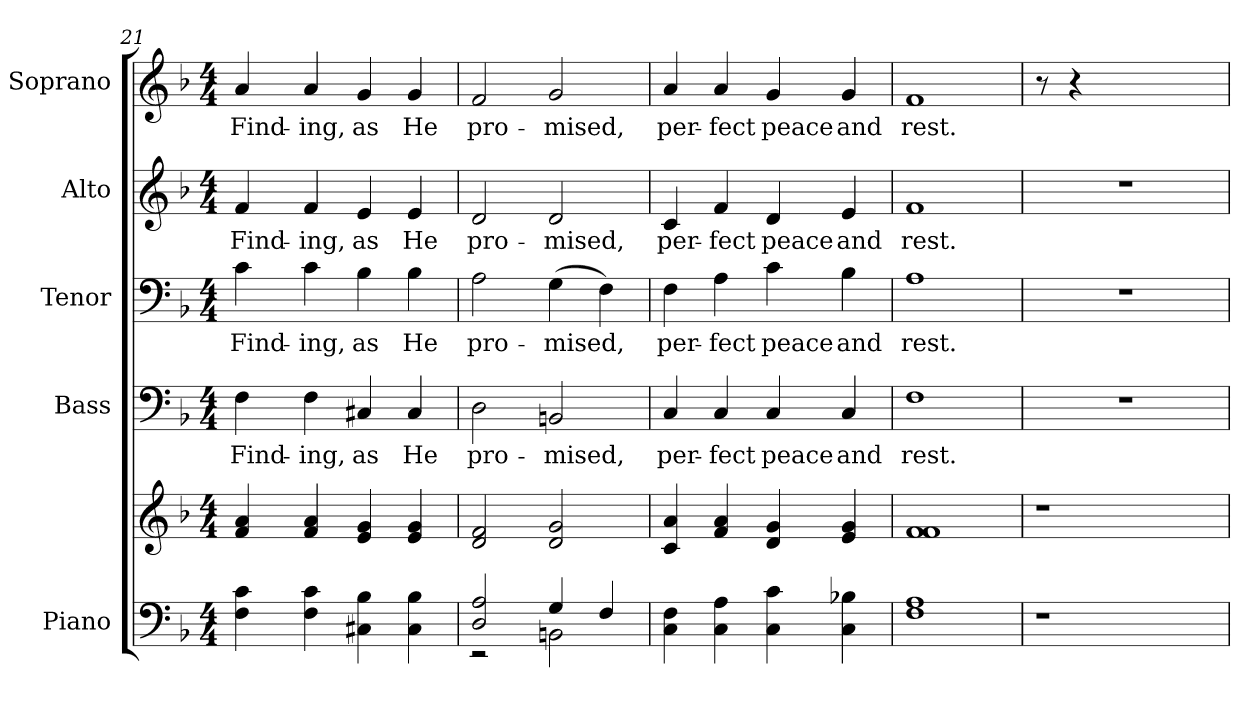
**kern	**kern	**kern	**text	**kern	**text	**kern	**text	**kern	**text
*part5	*part5	*part4	*part4	*part3	*part3	*part2	*part2	*part1	*part1
*staff6	*staff5	*staff4	*staff4	*staff3	*staff3	*staff2	*staff2	*staff1	*staff1
*I"Piano	*	*I"Bass	*	*I"Tenor	*	*I"Alto	*	*I"Soprano	*
*I'Pno.	*	*I'B.	*	*I'T.	*	*I'A.	*	*I'S.	*
!!LO:PB:g=z
*clefF4	*clefG2	*clefF4	*	*clefF4	*	*clefG2	*	*clefG2	*
*k[b-]	*k[b-]	*k[b-]	*	*k[b-]	*	*k[b-]	*	*k[b-]	*
*F:	*F:	*F:	*	*F:	*	*F:	*	*F:	*
*M4/4	*M4/4	*M4/4	*	*M4/4	*	*M4/4	*	*M4/4	*
=21	=21	=21	=21	=21	=21	=21	=21	=21	=21
!	!	!	!LO:LY:b:color=#000000	!	!	!	!	!	!
!	!	!	!	!	!LO:LY:b:color=#000000	!	!	!	!
!	!	!	!	!	!	!	!LO:LY:b:color=#000000	!	!
!	!	!	!	!	!	!	!	!	!LO:LY:b:color=#000000
4Fi\ 4ci	4fi/ 4ai	4Fi\	Find-	4ci\	Find-	4fi/	Find-	4ai/	Find-
!	!	!	!LO:LY:b:color=#000000	!	!	!	!	!	!
!	!	!	!	!	!LO:LY:b:color=#000000	!	!	!	!
!	!	!	!	!	!	!	!LO:LY:b:color=#000000	!	!
!	!	!	!	!	!	!	!	!	!LO:LY:b:color=#000000
4Fi\ 4ci	4fi/ 4ai	4Fi\	-ing,	4ci\	-ing,	4fi/	-ing,	4ai/	-ing,
!	!	!	!LO:LY:b:color=#000000	!	!	!	!	!	!
!	!	!	!	!	!LO:LY:b:color=#000000	!	!	!	!
!	!	!	!	!	!	!	!LO:LY:b:color=#000000	!	!
!	!	!	!	!	!	!	!	!	!LO:LY:b:color=#000000
4C#Xi\ 4B-i	4ei/ 4gi	4C#Xi/	as	4B-i\	as	4ei/	as	4gi/	as
!	!	!	!LO:LY:b:color=#000000	!	!	!	!	!	!
!	!	!	!	!	!LO:LY:b:color=#000000	!	!	!	!
!	!	!	!	!	!	!	!LO:LY:b:color=#000000	!	!
!	!	!	!	!	!	!	!	!	!LO:LY:b:color=#000000
4C#i\ 4B-i	4ei/ 4gi	4C#i/	He	4B-i\	He	4ei/	He	4gi/	He
=22	=22	=22	=22	=22	=22	=22	=22	=22	=22
*^	*	*	*	*	*	*	*	*	*
!	!	!	!	!LO:LY:b:color=#000000	!	!	!	!	!	!
!	!	!	!	!	!	!LO:LY:b:color=#000000	!	!	!	!
!	!	!	!	!	!	!	!	!LO:LY:b:color=#000000	!	!
!	!	!	!	!	!	!	!	!	!	!LO:LY:b:color=#000000
2Di/ 2Ai	2r	2di/ 2fi	2Di\	pro-	2Ai\	pro-	2di/	pro-	2fi/	pro-
!	!	!	!	!LO:LY:b:color=#000000	!	!	!	!	!	!
!	!	!	!	!	!	!LO:LY:b:color=#000000	!	!	!	!
!	!	!	!	!	!	!	!	!LO:LY:b:color=#000000	!	!
!	!	!	!	!	!	!	!	!	!	!LO:LY:b:color=#000000
4Gi/	2BBni\	2di/ 2gi	2BBni/	-mised,	(4Gi\	-mised,	2di/	-mised,	2gi/	-mised,
4Fi/	.	.	.	.	4Fi\)	.	.	.	.	.
*v	*v	*	*	*	*	*	*	*	*	*
=23	=23	=23	=23	=23	=23	=23	=23	=23	=23
!	!	!	!LO:LY:b:color=#000000	!	!	!	!	!	!
!	!	!	!	!	!LO:LY:b:color=#000000	!	!	!	!
!	!	!	!	!	!	!	!LO:LY:b:color=#000000	!	!
!	!	!	!	!	!	!	!	!	!LO:LY:b:color=#000000
4Ci\ 4Fi	4ci/ 4ai	4Ci/	per-	4Fi\	per-	4ci/	per-	4ai/	per-
!	!	!	!LO:LY:b:color=#000000	!	!	!	!	!	!
!	!	!	!	!	!LO:LY:b:color=#000000	!	!	!	!
!	!	!	!	!	!	!	!LO:LY:b:color=#000000	!	!
!	!	!	!	!	!	!	!	!	!LO:LY:b:color=#000000
4Ci\ 4Ai	4fi/ 4ai	4Ci/	-fect	4Ai\	-fect	4fi/	-fect	4ai/	-fect
!	!	!	!LO:LY:b:color=#000000	!	!	!	!	!	!
!	!	!	!	!	!LO:LY:b:color=#000000	!	!	!	!
!	!	!	!	!	!	!	!LO:LY:b:color=#000000	!	!
!	!	!	!	!	!	!	!	!	!LO:LY:b:color=#000000
4Ci\ 4ci	4di/ 4gi	4Ci/	peace	4ci\	peace	4di/	peace	4gi/	peace
!	!	!	!LO:LY:b:color=#000000	!	!	!	!	!	!
!	!	!	!	!	!LO:LY:b:color=#000000	!	!	!	!
!	!	!	!	!	!	!	!LO:LY:b:color=#000000	!	!
!	!	!	!	!	!	!	!	!	!LO:LY:b:color=#000000
4Ci\ 4B-Xi	4ei/ 4gi	4Ci/	and	4B-i\	and	4ei/	and	4gi/	and
=24	=24	=24	=24	=24	=24	=24	=24	=24	=24
!	!	!	!LO:LY:b:color=#000000	!	!	!	!	!	!
!	!	!	!	!	!LO:LY:b:color=#000000	!	!	!	!
!	!	!	!	!	!	!	!LO:LY:b:color=#000000	!	!
!	!	!	!	!	!	!	!	!	!LO:LY:b:color=#000000
1Fi 1Ai	1fi 1fi	1Fi	rest.	1Ai	rest.	1fi	rest.	1fi	rest.
!!LO:PB:g=z
=25	=25	=25	=25	=25	=25	=25	=25	=25	=25
!LO:N:vis=1	!LO:N:vis=1	!LO:N:vis=1	!	!LO:N:vis=1	!	!LO:N:vis=1	!	!	!
4.r	4.r	1r	.	1r	.	1r	.	8r	.
.	.	.	.	.	.	.	.	4r	.
2ryy	2ryy	.	.	.	.	.	.	2ryy	.
8ryy	8ryy	.	.	.	.	.	.	8ryy	.
=	=	=	=	=	=	=	=	=	=
*-	*-	*-	*-	*-	*-	*-	*-	*-	*-
